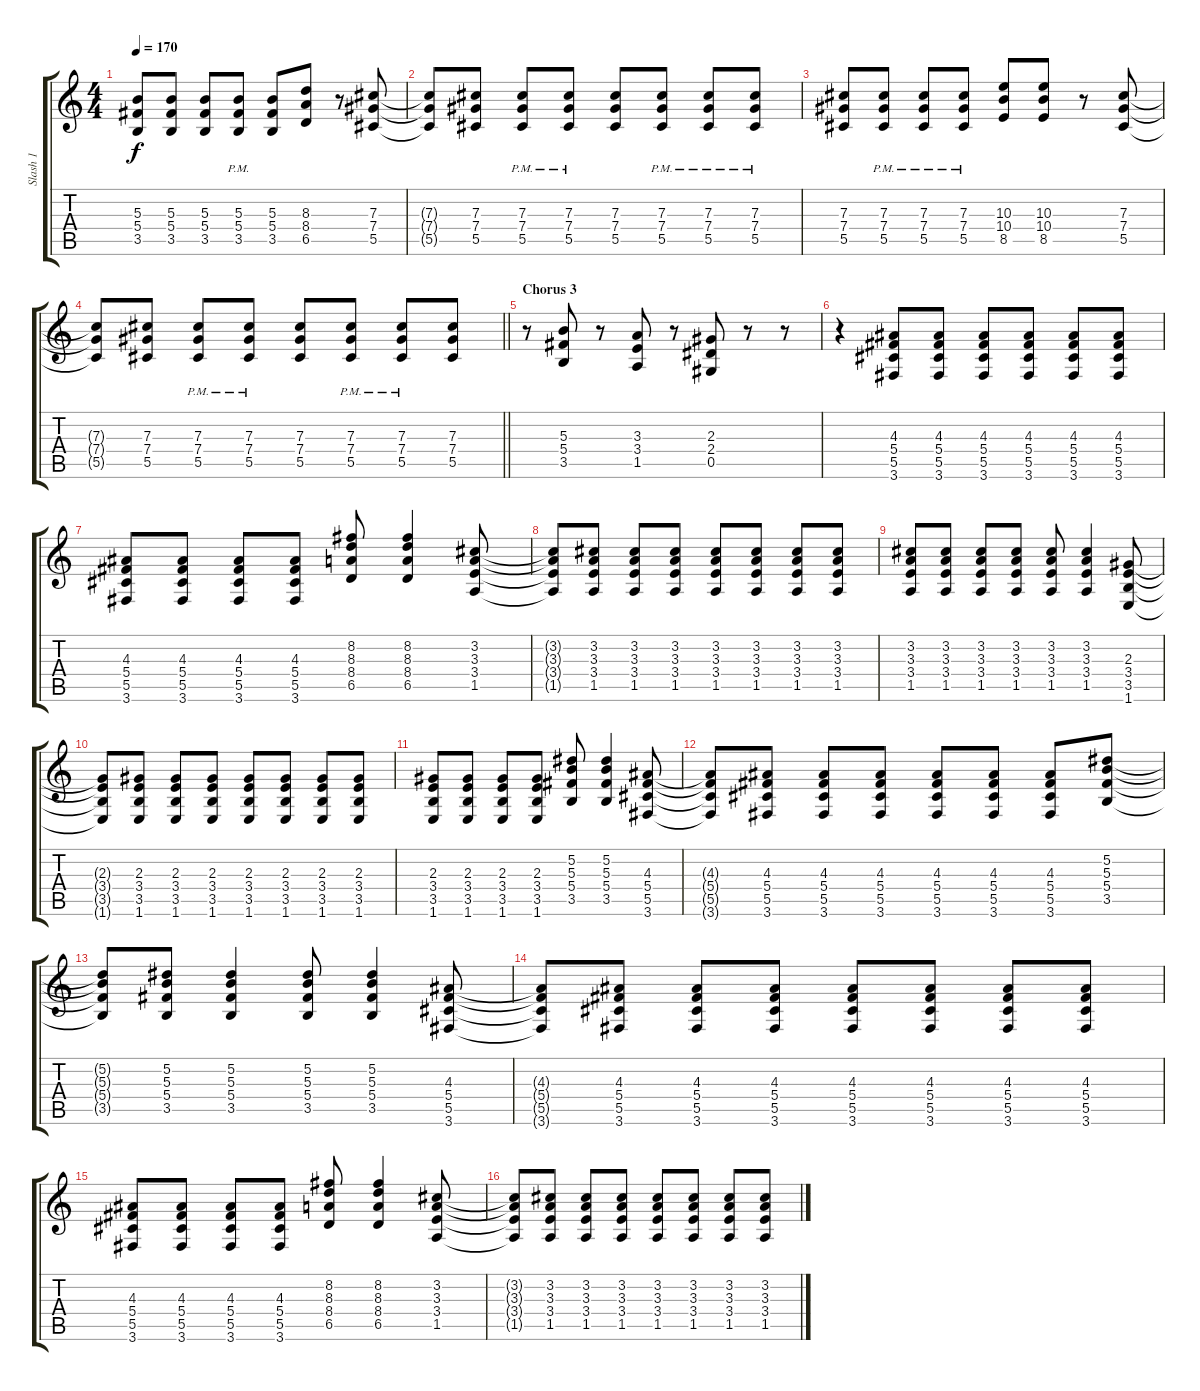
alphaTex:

\track ("Slash 1" "Slash 1") {instrument distortionguitar}
\staff {score tabs}
\tuning (Eb4 Bb3 Gb3 Db3 Ab2 Eb2) {hide}
\ts (4 4)
\tempo 170
\clef g2
\ks c
(5.3{t} 5.4{t} 3.5{t}).8{dy f} (5.3 5.4 3.5).8 (5.3 5.4 3.5).8 (5.3{pm} 5.4{pm} 3.5{pm}).8 (5.3 5.4 3.5).8 (8.3 8.4 6.5).8 r.8 (7.3 7.4 5.5).8 |
(7.3{t} 7.4{t} 5.5{t}).8 (7.3 7.4 5.5).8 (7.3{pm} 7.4{pm} 5.5{pm}).8 (7.3{pm} 7.4{pm} 5.5{pm}).8 (7.3 7.4 5.5).8 (7.3{pm} 7.4{pm} 5.5{pm}).8 (7.3{pm} 7.4{pm} 5.5{pm}).8 (7.3{pm} 7.4{pm} 5.5{pm}).8 |
(7.3 7.4 5.5).8 (7.3{pm} 7.4{pm} 5.5{pm}).8 (7.3{pm} 7.4{pm} 5.5{pm}).8 (7.3{pm} 7.4{pm} 5.5{pm}).8 (10.3 10.4 8.5).8 (10.3 10.4 8.5).8 r.8 (7.3 7.4 5.5).8 |
\barLineRight lightlight
(7.3{t} 7.4{t} 5.5{t}).8 (7.3 7.4 5.5).8 (7.3{pm} 7.4{pm} 5.5{pm}).8 (7.3{pm} 7.4{pm} 5.5{pm}).8 (7.3 7.4 5.5).8 (7.3{pm} 7.4{pm} 5.5{pm}).8 (7.3{pm} 7.4{pm} 5.5{pm}).8 (7.3 7.4 5.5).8 |
\section ("" "Chorus 3")
r.8 (5.3 5.4 3.5).8 r.8 (3.3 3.4 1.5).8 r.8 (2.3 2.4 0.5).8 r.8 r.8 |
r.4 (4.3 5.4 5.5 3.6).8 (4.3 5.4 5.5 3.6).8 (4.3 5.4 5.5 3.6).8 (4.3 5.4 5.5 3.6).8 (4.3 5.4 5.5 3.6).8 (4.3 5.4 5.5 3.6).8 |
(4.3 5.4 5.5 3.6).8 (4.3 5.4 5.5 3.6).8 (4.3 5.4 5.5 3.6).8 (4.3 5.4 5.5 3.6).8 (8.2 8.3 8.4 6.5).8 (8.2 8.3 8.4 6.5).4 (3.2 3.3 3.4 1.5).8 |
(3.2{t} 3.3{t} 3.4{t} 1.5{t}).8 (3.2 3.3 3.4 1.5).8 (3.2 3.3 3.4 1.5).8 (3.2 3.3 3.4 1.5).8 (3.2 3.3 3.4 1.5).8 (3.2 3.3 3.4 1.5).8 (3.2 3.3 3.4 1.5).8 (3.2 3.3 3.4 1.5).8 |
(3.2 3.3 3.4 1.5).8 (3.2 3.3 3.4 1.5).8 (3.2 3.3 3.4 1.5).8 (3.2 3.3 3.4 1.5).8 (3.2 3.3 3.4 1.5).8 (3.2 3.3 3.4 1.5).4 (2.3 3.4 3.5 1.6).8 |
(2.3{t} 3.4{t} 3.5{t} 1.6{t}).8 (2.3 3.4 3.5 1.6).8 (2.3 3.4 3.5 1.6).8 (2.3 3.4 3.5 1.6).8 (2.3 3.4 3.5 1.6).8 (2.3 3.4 3.5 1.6).8 (2.3 3.4 3.5 1.6).8 (2.3 3.4 3.5 1.6).8 |
(2.3 3.4 3.5 1.6).8 (2.3 3.4 3.5 1.6).8 (2.3 3.4 3.5 1.6).8 (2.3 3.4 3.5 1.6).8 (5.2 5.3 5.4 3.5).8 (5.2 5.3 5.4 3.5).4 (4.3 5.4 5.5 3.6).8 |
(4.3{t} 5.4{t} 5.5{t} 3.6{t}).8 (4.3 5.4 5.5 3.6).8 (4.3 5.4 5.5 3.6).8 (4.3 5.4 5.5 3.6).8 (4.3 5.4 5.5 3.6).8 (4.3 5.4 5.5 3.6).8 (4.3 5.4 5.5 3.6).8 (5.2 5.3 5.4 3.5).8 |
(5.2{t} 5.3{t} 5.4{t} 3.5{t}).8 (5.2 5.3 5.4 3.5).8 (5.2 5.3 5.4 3.5).4 (5.2 5.3 5.4 3.5).8 (5.2 5.3 5.4 3.5).4 (4.3 5.4 5.5 3.6).8 |
(4.3{t} 5.4{t} 5.5{t} 3.6{t}).8 (4.3 5.4 5.5 3.6).8 (4.3 5.4 5.5 3.6).8 (4.3 5.4 5.5 3.6).8 (4.3 5.4 5.5 3.6).8 (4.3 5.4 5.5 3.6).8 (4.3 5.4 5.5 3.6).8 (4.3 5.4 5.5 3.6).8 |
(4.3 5.4 5.5 3.6).8 (4.3 5.4 5.5 3.6).8 (4.3 5.4 5.5 3.6).8 (4.3 5.4 5.5 3.6).8 (8.2 8.3 8.4 6.5).8 (8.2 8.3 8.4 6.5).4 (3.2 3.3 3.4 1.5).8 |
(3.2{t} 3.3{t} 3.4{t} 1.5{t}).8 (3.2 3.3 3.4 1.5).8 (3.2 3.3 3.4 1.5).8 (3.2 3.3 3.4 1.5).8 (3.2 3.3 3.4 1.5).8 (3.2 3.3 3.4 1.5).8 (3.2 3.3 3.4 1.5).8 (3.2 3.3 3.4 1.5).8
